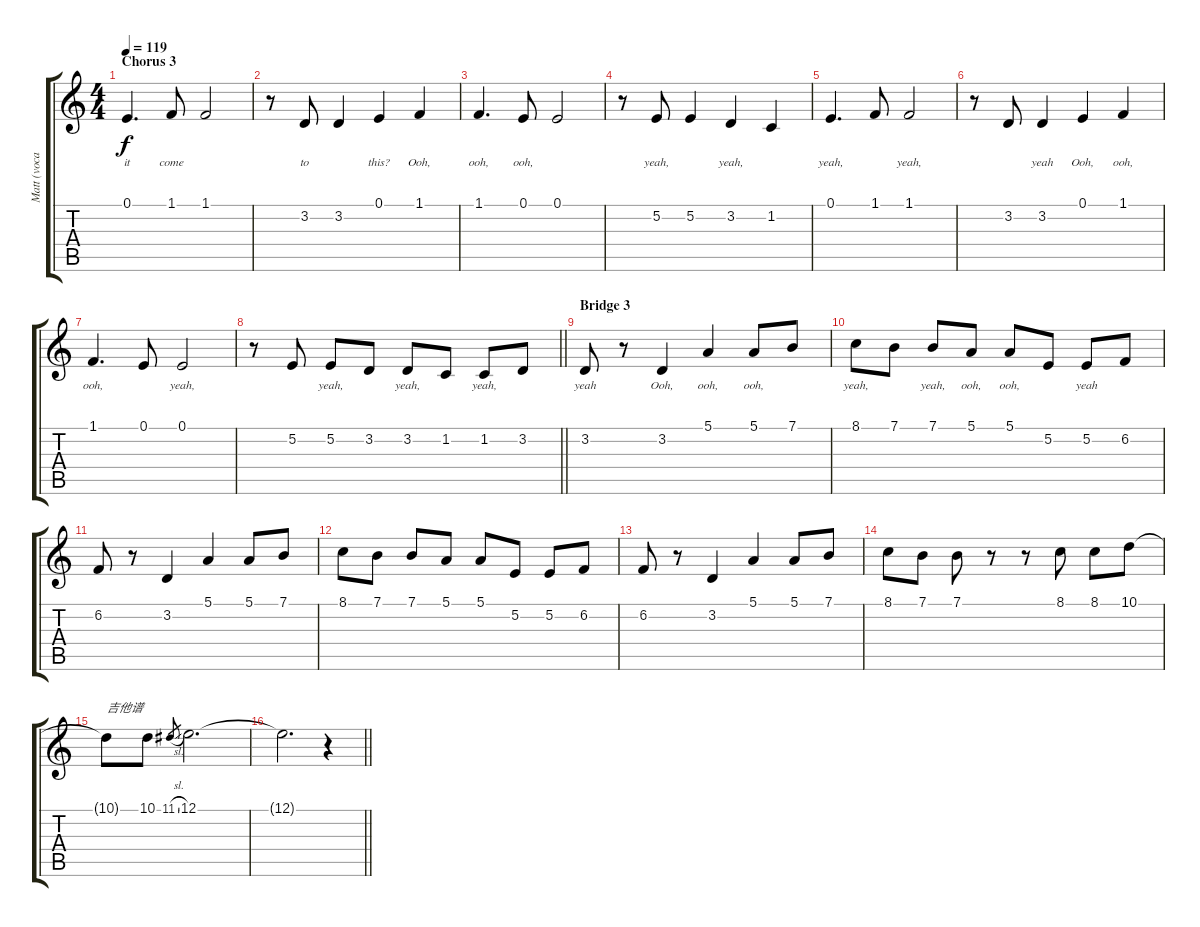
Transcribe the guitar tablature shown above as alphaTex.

\track ("Matt (vocals)" "Matt (voca") {instrument ocarina}
\staff {score tabs}
\tuning (E4 B3 G3 D3 A2 E2) {hide}
\ts (4 4)
\section ("" "Chorus 3")
\tempo 119
\clef g2
\ks c
0.1.4{d lyrics (0 "it") lyrics (1 "") lyrics (2 "") lyrics (3 "") lyrics (4 "") dy f} 1.1.8{lyrics (0 "come") lyrics (1 "") lyrics (2 "") lyrics (3 "") lyrics (4 "")} 1.1.2{lyrics (0 "") lyrics (1 "") lyrics (2 "") lyrics (3 "") lyrics (4 "")} |
r.8 3.2.8{lyrics (0 "to") lyrics (1 "") lyrics (2 "") lyrics (3 "") lyrics (4 "")} 3.2.4{lyrics (0 "") lyrics (1 "") lyrics (2 "") lyrics (3 "") lyrics (4 "")} 0.1.4{lyrics (0 "this?") lyrics (1 "") lyrics (2 "") lyrics (3 "") lyrics (4 "")} 1.1.4{lyrics (0 "Ooh,") lyrics (1 "") lyrics (2 "") lyrics (3 "") lyrics (4 "")} |
1.1.4{d lyrics (0 "ooh,") lyrics (1 "") lyrics (2 "") lyrics (3 "") lyrics (4 "")} 0.1.8{lyrics (0 "ooh,") lyrics (1 "") lyrics (2 "") lyrics (3 "") lyrics (4 "")} 0.1.2{lyrics (0 "") lyrics (1 "") lyrics (2 "") lyrics (3 "") lyrics (4 "")} |
r.8 5.2.8{lyrics (0 "yeah,") lyrics (1 "") lyrics (2 "") lyrics (3 "") lyrics (4 "")} 5.2.4{lyrics (0 "") lyrics (1 "") lyrics (2 "") lyrics (3 "") lyrics (4 "")} 3.2.4{lyrics (0 "yeah,") lyrics (1 "") lyrics (2 "") lyrics (3 "") lyrics (4 "")} 1.2.4{lyrics (0 "") lyrics (1 "") lyrics (2 "") lyrics (3 "") lyrics (4 "")} |
0.1.4{d lyrics (0 "yeah,") lyrics (1 "") lyrics (2 "") lyrics (3 "") lyrics (4 "")} 1.1.8{lyrics (0 "") lyrics (1 "") lyrics (2 "") lyrics (3 "") lyrics (4 "")} 1.1.2{lyrics (0 "yeah,") lyrics (1 "") lyrics (2 "") lyrics (3 "") lyrics (4 "")} |
r.8 3.2.8{lyrics (0 "") lyrics (1 "") lyrics (2 "") lyrics (3 "") lyrics (4 "")} 3.2.4{lyrics (0 "yeah") lyrics (1 "") lyrics (2 "") lyrics (3 "") lyrics (4 "")} 0.1.4{lyrics (0 "Ooh,") lyrics (1 "") lyrics (2 "") lyrics (3 "") lyrics (4 "")} 1.1.4{lyrics (0 "ooh,") lyrics (1 "") lyrics (2 "") lyrics (3 "") lyrics (4 "")} |
1.1.4{d lyrics (0 "ooh,") lyrics (1 "") lyrics (2 "") lyrics (3 "") lyrics (4 "")} 0.1.8{lyrics (0 "") lyrics (1 "") lyrics (2 "") lyrics (3 "") lyrics (4 "")} 0.1.2{lyrics (0 "yeah,") lyrics (1 "") lyrics (2 "") lyrics (3 "") lyrics (4 "")} |
\barLineRight lightlight
r.8 5.2.8{lyrics (0 "") lyrics (1 "") lyrics (2 "") lyrics (3 "") lyrics (4 "")} 5.2.8{lyrics (0 "yeah,") lyrics (1 "") lyrics (2 "") lyrics (3 "") lyrics (4 "")} 3.2.8{lyrics (0 "") lyrics (1 "") lyrics (2 "") lyrics (3 "") lyrics (4 "")} 3.2.8{lyrics (0 "yeah,") lyrics (1 "") lyrics (2 "") lyrics (3 "") lyrics (4 "")} 1.2.8{lyrics (0 "") lyrics (1 "") lyrics (2 "") lyrics (3 "") lyrics (4 "")} 1.2.8{lyrics (0 "yeah,") lyrics (1 "") lyrics (2 "") lyrics (3 "") lyrics (4 "")} 3.2.8{lyrics (0 "") lyrics (1 "") lyrics (2 "") lyrics (3 "") lyrics (4 "")} |
\section ("" "Bridge 3")
3.2.8{lyrics (0 "yeah") lyrics (1 "") lyrics (2 "") lyrics (3 "") lyrics (4 "")} r.8 3.2.4{lyrics (0 "Ooh,") lyrics (1 "") lyrics (2 "") lyrics (3 "") lyrics (4 "")} 5.1.4{lyrics (0 "ooh,") lyrics (1 "") lyrics (2 "") lyrics (3 "") lyrics (4 "")} 5.1.8{lyrics (0 "ooh,") lyrics (1 "") lyrics (2 "") lyrics (3 "") lyrics (4 "")} 7.1.8{lyrics (0 "") lyrics (1 "") lyrics (2 "") lyrics (3 "") lyrics (4 "")} |
8.1.8{lyrics (0 "yeah,") lyrics (1 "") lyrics (2 "") lyrics (3 "") lyrics (4 "")} 7.1.8{lyrics (0 "") lyrics (1 "") lyrics (2 "") lyrics (3 "") lyrics (4 "")} 7.1.8{lyrics (0 "yeah,") lyrics (1 "") lyrics (2 "") lyrics (3 "") lyrics (4 "")} 5.1.8{lyrics (0 "ooh,") lyrics (1 "") lyrics (2 "") lyrics (3 "") lyrics (4 "")} 5.1.8{lyrics (0 "ooh,") lyrics (1 "") lyrics (2 "") lyrics (3 "") lyrics (4 "")} 5.2.8{lyrics (0 "") lyrics (1 "") lyrics (2 "") lyrics (3 "") lyrics (4 "")} 5.2.8{lyrics (0 "yeah") lyrics (1 "") lyrics (2 "") lyrics (3 "") lyrics (4 "")} 6.2.8 |
6.2.8 r.8 3.2.4 5.1.4 5.1.8 7.1.8 |
8.1.8 7.1.8 7.1.8 5.1.8 5.1.8 5.2.8 5.2.8 6.2.8 |
6.2.8 r.8 3.2.4 5.1.4 5.1.8 7.1.8 |
8.1.8 7.1.8 7.1.8 r.8 r.8 8.1.8 8.1.8 10.1.8 |
10.1{t}.8{txt "吉他谱"} 10.1.8 11.1{sl}.8{gr} 12.1.2{d} |
\barLineRight lightlight
12.1{t}.2{d} r.4
